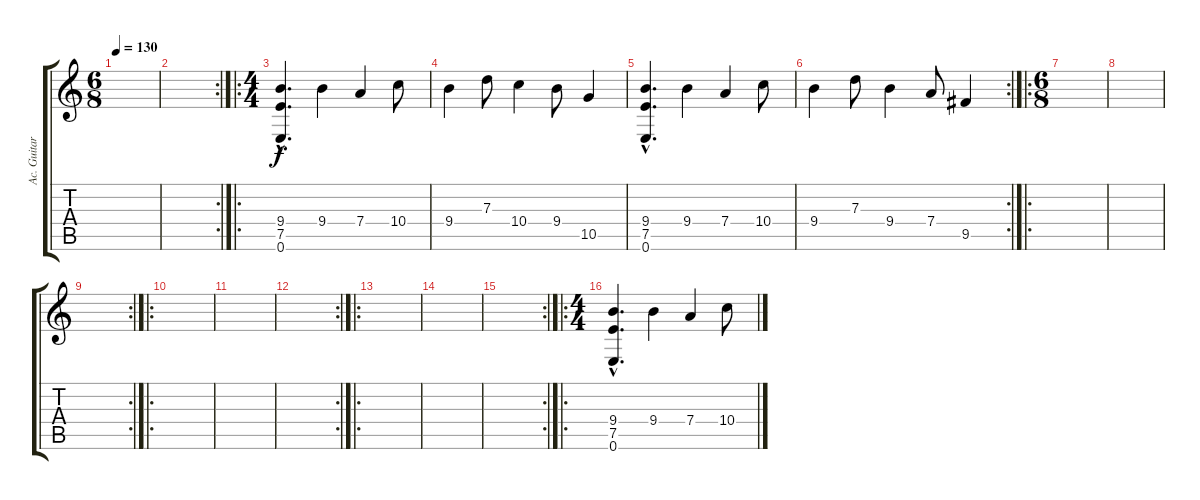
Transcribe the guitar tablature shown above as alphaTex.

\track ("Ac. Guitar 1" "Ac. Guitar") {instrument acousticguitarsteel}
\staff {score tabs}
\tuning (E4 B3 G3 D3 A2 E2) {hide}
\ts (6 8)
\tempo 130
\clef g2
\ks c
|
\rc 2
|
\ro
\ts (4 4)
(9.4{hac} 7.5{hac} 0.6{hac}).4{d} 9.4.4 7.4.4 10.4.8 |
9.4.4 7.3.8 10.4.4 9.4.8 10.5.4 |
(9.4{hac} 7.5{hac} 0.6{hac}).4{d} 9.4.4 7.4.4 10.4.8 |
\rc 2
9.4.4 7.3.8 9.4.4 7.4.8 9.5.4 |
\ro
\ts (6 8)
|
|
\rc 2
|
\ro
|
|
\rc 2
|
\ro
|
|
\rc 2
|
\ro
\ts (4 4)
(9.4{hac} 7.5{hac} 0.6{hac}).4{d} 9.4.4 7.4.4 10.4.8
